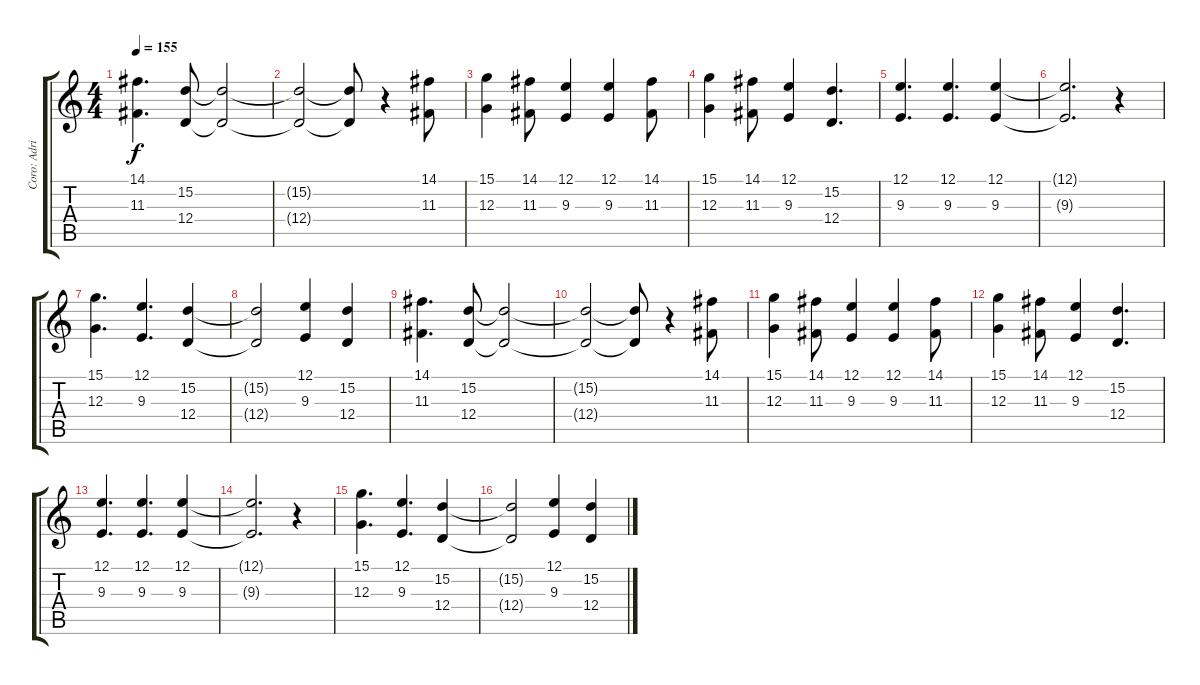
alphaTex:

\track ("Coro: Adrian" "Coro: Adri") {instrument frenchhorn}
\staff {score tabs}
\tuning (E4 B3 G3 D3 A2 E2) {hide}
\ts (4 4)
\tempo 155
\clef g2
\ks c
(14.1 11.3).4{d dy f} (15.2 12.4).8 (15.2{t} 12.4{t}).2 |
(15.2{t} 12.4{t}).2 (15.2{t} 12.4{t}).8 r.4 (14.1 11.3).8 |
(15.1 12.3).4 (14.1 11.3).8 (12.1 9.3).4 (12.1 9.3).4 (14.1 11.3).8 |
(15.1 12.3).4 (14.1 11.3).8 (12.1 9.3).4 (15.2 12.4).4{d} |
(12.1 9.3).4{d} (12.1 9.3).4{d} (12.1 9.3).4 |
(12.1{t} 9.3{t}).2{d} r.4 |
(15.1 12.3).4{d} (12.1 9.3).4{d} (15.2 12.4).4 |
(15.2{t} 12.4{t}).2 (12.1 9.3).4 (15.2 12.4).4 |
(14.1 11.3).4{d} (15.2 12.4).8 (15.2{t} 12.4{t}).2 |
(15.2{t} 12.4{t}).2 (15.2{t} 12.4{t}).8 r.4 (14.1 11.3).8 |
(15.1 12.3).4 (14.1 11.3).8 (12.1 9.3).4 (12.1 9.3).4 (14.1 11.3).8 |
(15.1 12.3).4 (14.1 11.3).8 (12.1 9.3).4 (15.2 12.4).4{d} |
(12.1 9.3).4{d} (12.1 9.3).4{d} (12.1 9.3).4 |
(12.1{t} 9.3{t}).2{d} r.4 |
(15.1 12.3).4{d} (12.1 9.3).4{d} (15.2 12.4).4 |
(15.2{t} 12.4{t}).2 (12.1 9.3).4 (15.2 12.4).4
